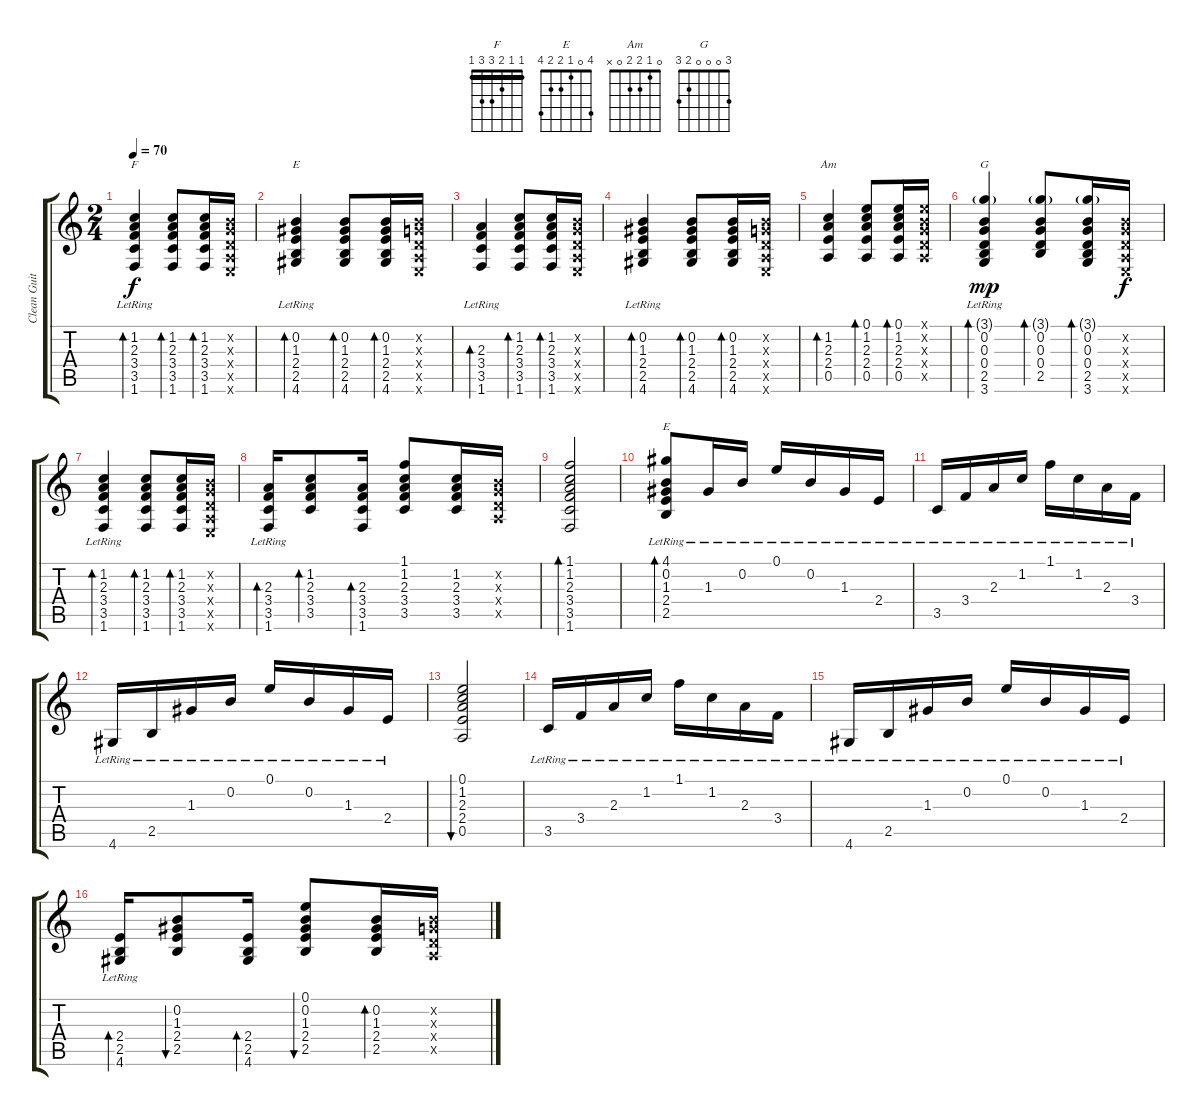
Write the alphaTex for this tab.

\track ("Clean Guitar 1" "Clean Guit") {instrument acousticguitarsteel}
\staff {score tabs}
\tuning (E4 B3 G3 D3 A2 E2) {hide}
\chord ("F" 1 1 2 3 3 1) {barre 1}
\chord ("E" 0 0 1 2 2 4)
\chord ("Am" 0 1 2 2 0 x)
\chord ("G" 3 0 0 0 2 3)
\chord ("E" 4 0 1 2 2 4)
\ts (2 4)
\tempo 70
\clef g2
\ks c
(1.2 2.3 3.4 3.5 1.6{lr}).4{bd 30 ch "F" dy f} (1.2 2.3 3.4 3.5 1.6).8{bd 30} (1.2 2.3 3.4 3.5 1.6).16{bd 30} (0.2{x} 0.3{x} 0.4{x} 0.5{x} 0.6{x}).16 |
(0.2 1.3 2.4 2.5 4.6{lr}).4{bd 30 ch "E"} (0.2 1.3 2.4 2.5 4.6).8{bd 30} (0.2 1.3 2.4 2.5 4.6).16{bd 30} (0.2{x} 0.3{x} 0.4{x} 0.5{x} 0.6{x}).16 |
(2.3 3.4 3.5 1.6{lr}).4{bd 30} (1.2 2.3 3.4 3.5 1.6).8{bd 30} (1.2 2.3 3.4 3.5 1.6).16{bd 30} (0.2{x} 0.3{x} 0.4{x} 0.5{x} 0.6{x}).16 |
(0.2 1.3 2.4 2.5 4.6{lr}).4{bd 30} (0.2 1.3 2.4 2.5 4.6).8{bd 30} (0.2 1.3 2.4 2.5 4.6).16{bd 30} (0.2{x} 0.3{x} 0.4{x} 0.5{x} 0.6{x}).16 |
(1.2 2.3 2.4 0.5).4{bd 30 ch "Am"} (0.1 1.2 2.3 2.4 0.5).8{bd 30} (0.1 1.2 2.3 2.4 0.5).16{bd 30} (0.1{x} 0.2{x} 0.3{x} 0.4{x} 0.5{x}).16 |
(3.1{g} 0.2 0.3 0.4 2.5 3.6{lr}).4{bd 30 ch "G" dy mp} (3.1{g} 0.2 0.3 0.4 2.5).8{bd 30} (3.1{g} 0.2 0.3 0.4 2.5 3.6).16{bd 30} (0.2{x} 0.3{x} 0.4{x} 0.5{x} 0.6{x}).16{dy f} |
(1.2 2.3 3.4 3.5 1.6{lr}).4{bd 30} (1.2 2.3 3.4 3.5 1.6).8{bd 30} (1.2 2.3 3.4 3.5 1.6).16{bd 30} (0.2{x} 0.3{x} 0.4{x} 0.5{x} 0.6{x}).16 |
(2.3 3.4 3.5 1.6{lr}).16{bd 30} (1.2 2.3 3.4 3.5).8{bd 30} (2.3 3.4 3.5 1.6).16{bd 30} (1.1 1.2 2.3 3.4 3.5).8 (1.2 2.3 3.4 3.5).16 (0.2{x} 0.3{x} 0.4{x} 0.5{x}).16 |
(1.1 1.2 2.3 3.4 3.5 1.6).2{bd 60} |
(4.1{lr} 0.2{lr} 1.3 2.4{lr} 2.5{lr}).8{bd 60 ch "E"} 1.3{lr}.16 0.2{lr}.16 0.1{lr}.16 0.2{lr}.16 1.3{lr}.16 2.4{lr}.16 |
3.5{lr}.16 3.4{lr}.16 2.3{lr}.16 1.2{lr}.16 1.1{lr}.16 1.2{lr}.16 2.3{lr}.16 3.4{lr}.16 |
4.6{lr}.16 2.5{lr}.16 1.3{lr}.16 0.2{lr}.16 0.1{lr}.16 0.2{lr}.16 1.3{lr}.16 2.4{lr}.16 |
(0.1 1.2 2.3 2.4 0.5).2{bu 60} |
3.5{lr}.16 3.4{lr}.16 2.3{lr}.16 1.2{lr}.16 1.1{lr}.16 1.2{lr}.16 2.3{lr}.16 3.4{lr}.16 |
4.6{lr}.16 2.5{lr}.16 1.3{lr}.16 0.2{lr}.16 0.1{lr}.16 0.2{lr}.16 1.3{lr}.16 2.4{lr}.16 |
(2.4 2.5 4.6{lr}).16{bd 30} (0.2 1.3 2.4 2.5).8{bu 30} (2.4 2.5 4.6).16{bd 30} (0.1 0.2 1.3 2.4 2.5).8{bu 30} (0.2 1.3 2.4 2.5).16{bd 30} (0.2{x} 0.3{x} 0.4{x} 0.5{x}).16
